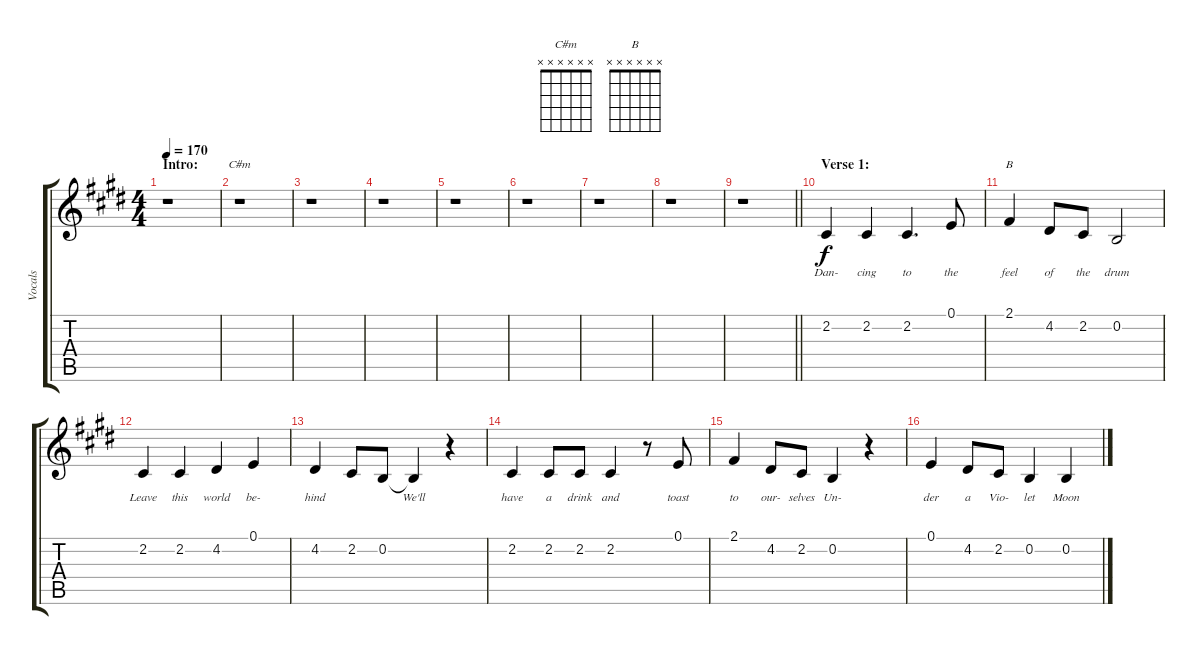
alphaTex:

\track ("Vocals" "Vocals") {instrument synthstrings2}
\staff {score tabs}
\tuning (E4 B3 G3 D3 A2 E2) {hide}
\chord ("C#m" x x x x x x)
\chord ("B" x x x x x x)
\ts (4 4)
\section ("" "Intro:")
\tempo 170
\clef g2
\ks c#minor
r.1{dy f volume 13 balance 8 instrument synthstrings2} |
r.1{ch "C#m"} |
r.1 |
r.1 |
r.1 |
r.1 |
r.1 |
r.1 |
\barLineRight lightlight
r.1 |
\section ("" "Verse 1:")
2.2.4{lyrics (0 "Dan-") lyrics (1 "") lyrics (2 "") lyrics (3 "") lyrics (4 "")} 2.2.4{lyrics (0 "cing") lyrics (1 "") lyrics (2 "") lyrics (3 "") lyrics (4 "")} 2.2.4{d lyrics (0 "to") lyrics (1 "") lyrics (2 "") lyrics (3 "") lyrics (4 "")} 0.1.8{lyrics (0 "the") lyrics (1 "") lyrics (2 "") lyrics (3 "") lyrics (4 "")} |
2.1.4{ch "B" lyrics (0 "feel") lyrics (1 "") lyrics (2 "") lyrics (3 "") lyrics (4 "")} 4.2.8{lyrics (0 "of") lyrics (1 "") lyrics (2 "") lyrics (3 "") lyrics (4 "")} 2.2.8{lyrics (0 "the") lyrics (1 "") lyrics (2 "") lyrics (3 "") lyrics (4 "")} 0.2.2{lyrics (0 "drum") lyrics (1 "") lyrics (2 "") lyrics (3 "") lyrics (4 "")} |
2.2.4{lyrics (0 "Leave") lyrics (1 "") lyrics (2 "") lyrics (3 "") lyrics (4 "")} 2.2.4{lyrics (0 "this") lyrics (1 "") lyrics (2 "") lyrics (3 "") lyrics (4 "")} 4.2.4{lyrics (0 "world") lyrics (1 "") lyrics (2 "") lyrics (3 "") lyrics (4 "")} 0.1.4{lyrics (0 "be-") lyrics (1 "") lyrics (2 "") lyrics (3 "") lyrics (4 "")} |
4.2.4{lyrics (0 "hind") lyrics (1 "") lyrics (2 "") lyrics (3 "") lyrics (4 "")} 2.2.8{lyrics (0 "") lyrics (1 "") lyrics (2 "") lyrics (3 "") lyrics (4 "")} 0.2.8{lyrics (0 "") lyrics (1 "") lyrics (2 "") lyrics (3 "") lyrics (4 "")} 0.2{t}.4{lyrics (0 "We'll") lyrics (1 "") lyrics (2 "") lyrics (3 "") lyrics (4 "")} r.4 |
2.2.4{lyrics (0 "have") lyrics (1 "") lyrics (2 "") lyrics (3 "") lyrics (4 "")} 2.2.8{lyrics (0 "a") lyrics (1 "") lyrics (2 "") lyrics (3 "") lyrics (4 "")} 2.2.8{lyrics (0 "drink") lyrics (1 "") lyrics (2 "") lyrics (3 "") lyrics (4 "")} 2.2.4{lyrics (0 "and") lyrics (1 "") lyrics (2 "") lyrics (3 "") lyrics (4 "")} r.8 0.1.8{lyrics (0 "toast") lyrics (1 "") lyrics (2 "") lyrics (3 "") lyrics (4 "")} |
2.1.4{lyrics (0 "to") lyrics (1 "") lyrics (2 "") lyrics (3 "") lyrics (4 "")} 4.2.8{lyrics (0 "our-") lyrics (1 "") lyrics (2 "") lyrics (3 "") lyrics (4 "")} 2.2.8{lyrics (0 "selves") lyrics (1 "") lyrics (2 "") lyrics (3 "") lyrics (4 "")} 0.2.4{lyrics (0 "Un-") lyrics (1 "") lyrics (2 "") lyrics (3 "") lyrics (4 "")} r.4 |
0.1.4{lyrics (0 "der") lyrics (1 "") lyrics (2 "") lyrics (3 "") lyrics (4 "")} 4.2.8{lyrics (0 "a") lyrics (1 "") lyrics (2 "") lyrics (3 "") lyrics (4 "")} 2.2.8{lyrics (0 "Vio-") lyrics (1 "") lyrics (2 "") lyrics (3 "") lyrics (4 "")} 0.2.4{lyrics (0 "let") lyrics (1 "") lyrics (2 "") lyrics (3 "") lyrics (4 "")} 0.2.4{lyrics (0 "Moon") lyrics (1 "") lyrics (2 "") lyrics (3 "") lyrics (4 "")}
